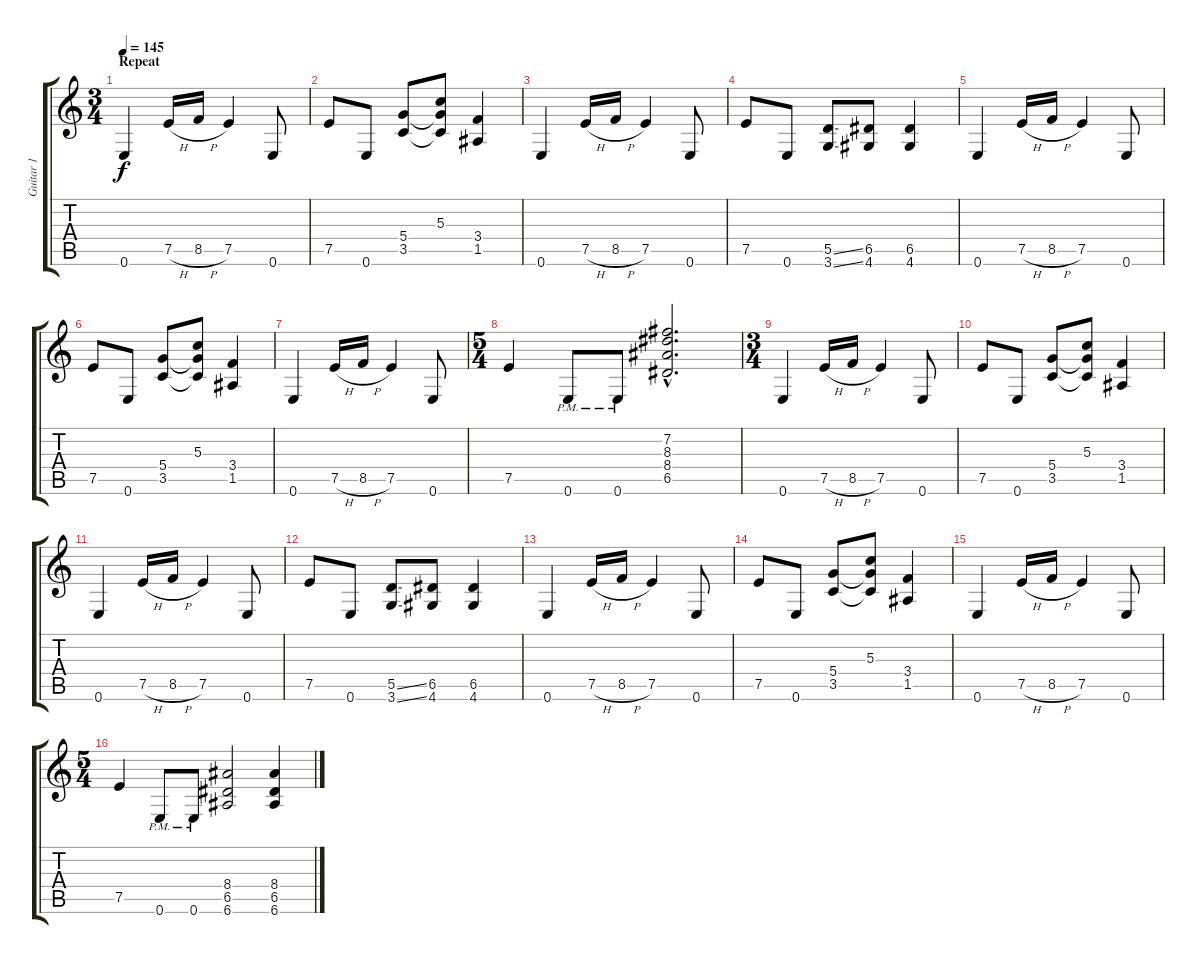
\track ("Guitar 1" "Guitar 1") {instrument distortionguitar}
\staff {score tabs}
\tuning (E4 B3 G3 D3 A2 E2) {hide}
\ts (3 4)
\section ("" "Repeat")
\tempo 145
\clef g2
\ks c
0.6.4{dy f} 7.5{h}.16 8.5{h}.16 7.5.4 0.6.8 |
7.5.8 0.6.8 (5.4 3.5).8 (5.3 5.4{t} 3.5{t}).8 (3.4 1.5).4 |
0.6.4 7.5{h}.16 8.5{h}.16 7.5.4 0.6.8 |
7.5.8 0.6.8 (5.5{ss} 3.6{ss}).8 (6.5 4.6).8 (6.5 4.6).4 |
0.6.4 7.5{h}.16 8.5{h}.16 7.5.4 0.6.8 |
7.5.8 0.6.8 (5.4 3.5).8 (5.3 5.4{t} 3.5{t}).8 (3.4 1.5).4 |
0.6.4 7.5{h}.16 8.5{h}.16 7.5.4 0.6.8 |
\ts (5 4)
7.5.4 0.6{pm}.8 0.6{pm}.8 (7.2{hac} 8.3{hac} 8.4{hac} 6.5{hac}).2{d} |
\ts (3 4)
0.6.4 7.5{h}.16 8.5{h}.16 7.5.4 0.6.8 |
7.5.8 0.6.8 (5.4 3.5).8 (5.3 5.4{t} 3.5{t}).8 (3.4 1.5).4 |
0.6.4 7.5{h}.16 8.5{h}.16 7.5.4 0.6.8 |
7.5.8 0.6.8 (5.5{ss} 3.6{ss}).8 (6.5 4.6).8 (6.5 4.6).4 |
0.6.4 7.5{h}.16 8.5{h}.16 7.5.4 0.6.8 |
7.5.8 0.6.8 (5.4 3.5).8 (5.3 5.4{t} 3.5{t}).8 (3.4 1.5).4 |
0.6.4 7.5{h}.16 8.5{h}.16 7.5.4 0.6.8 |
\ts (5 4)
7.5.4 0.6{pm}.8 0.6{pm}.8 (8.4 6.5 6.6).2 (8.4 6.5 6.6).4
